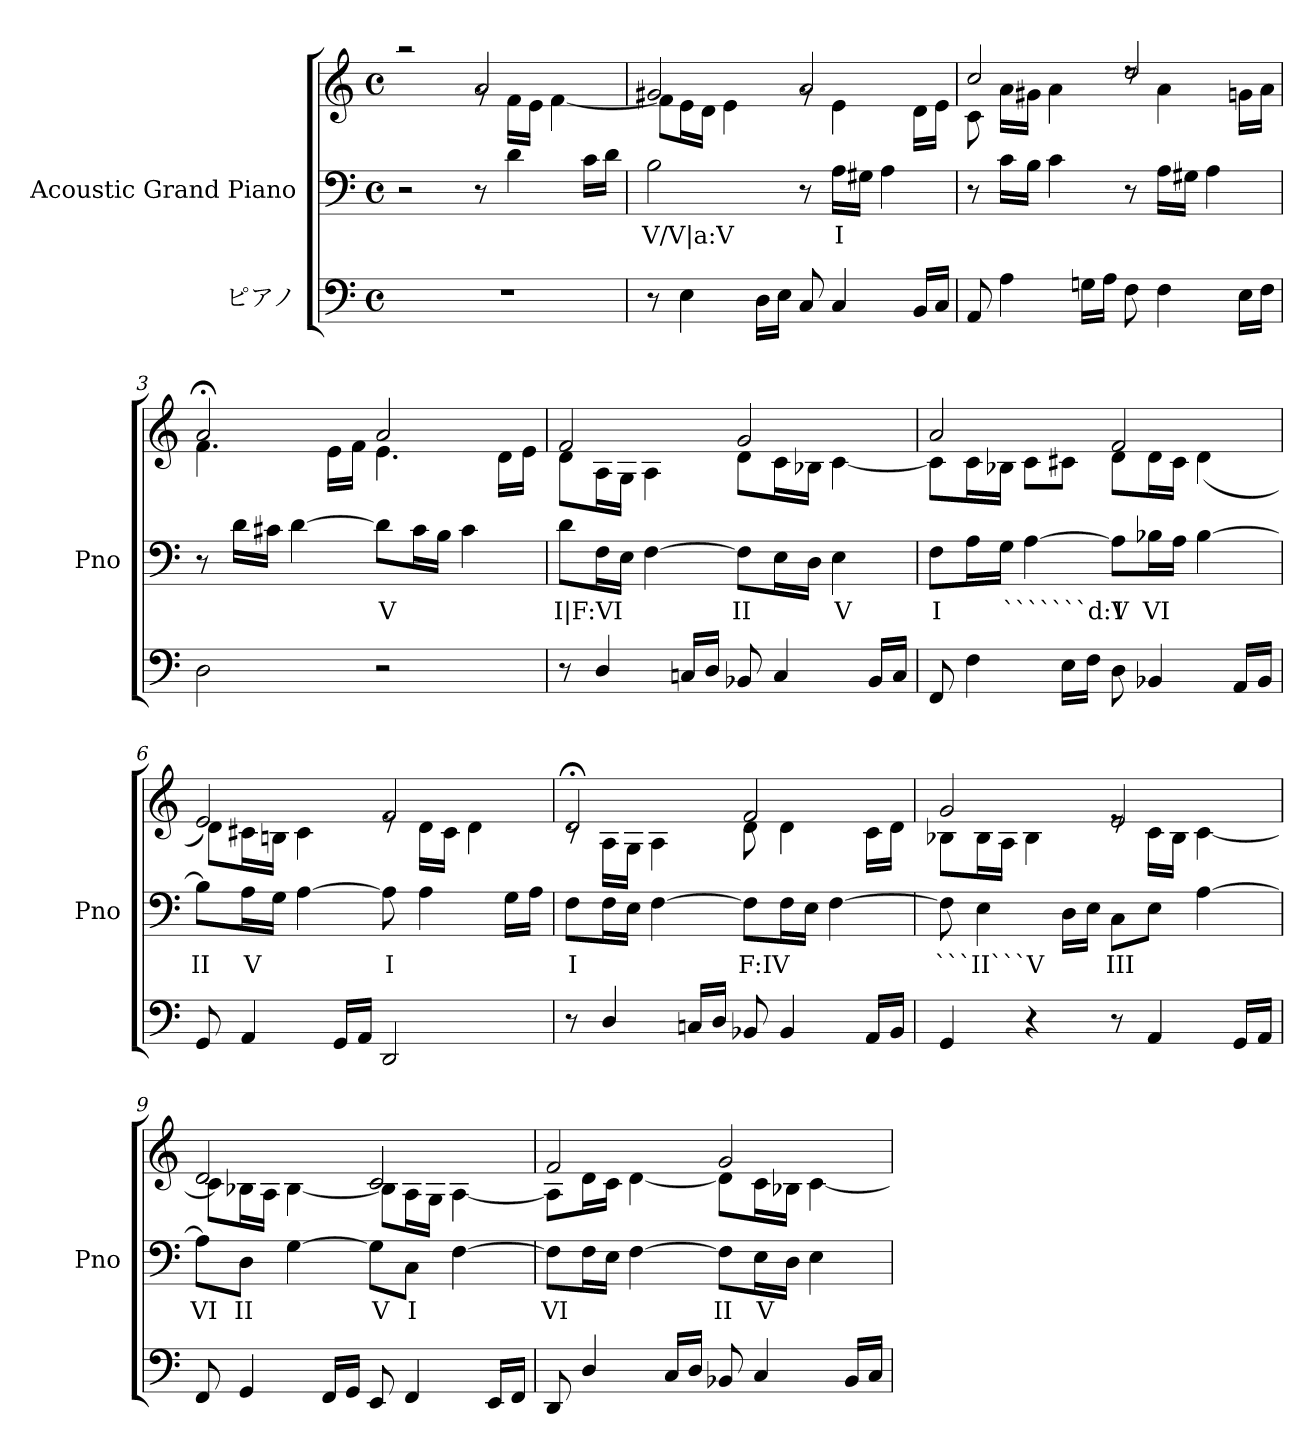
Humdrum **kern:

**kern	**kern	**text	**kern
*part2	*part1	*part1	*part1
*staff3	*staff2	*staff2	*staff1
*I"ピアノ	*I"Acoustic Grand Piano	*	*
*	*I'Pno	*	*
*clefF4	*clefF4	*	*clefG2
*k[]	*k[]	*	*k[]
*C:	*C:	*	*C:
*M4/4	*M4/4	*	*M4/4
*met(c)	*met(c)	*	*met(c)
*MM120	*MM120	*	*MM120
=	=	=	=
*	*	*	*^
1r	2r	.	2raa	2ryy
!	!	!LO:LY:b	!	!
.	8r	d:OI	2a/	8rg
.	4d\	.	.	16f\LL
.	.	.	.	16e\JJ
.	.	.	.	[<4f\
.	16c\LL	.	.	.
.	16d\JJ	.	.	.
=1	=1	=1	=1	=1
!	!	!LO:LY:b	!	!
8r	2B\	V/V|a:V	2g#X/	8f\L]
4E\	.	.	.	16e\L
.	.	.	.	16d\JJ
.	.	.	.	4e\
16D\LL	.	.	.	.
16E\JJ	.	.	.	.
8C/	8r	.	2a/	8rg
!	!	!LO:LY:b	!	!
4C/	16A\LL	I	.	4e\
.	16G#X\JJ	.	.	.
.	4A\	.	.	.
16BB/LL	.	.	.	16d\LL
16C/JJ	.	.	.	16e\JJ
=2	=2	=2	=2	=2
!	!	!LO:LY:b	!	!
8AA/	8r	I	2cc/	8c\
4A\	16c\LL	.	.	16a\LL
.	16B\JJ	.	.	16g#X\JJ
.	4c\	.	.	4a\
16Gn\LL	.	.	.	.
16A\JJ	.	.	.	.
!	!	!LO:LY:b	!	!
8F\	8r	IV|d:I	2dd/	8rdd
4F\	16A\LL	.	.	4a\
.	16G#X\JJ	.	.	.
.	4A\	.	.	.
16E\LL	.	.	.	16gn\LL
16F\JJ	.	.	.	16a\JJ
=3	=3	=3	=3	=3
!	!	!LO:LY:b	!	!
2D\	8r	I	2a;</	4.f\
.	16d\LL	.	.	.
.	16c#X\JJ	.	.	.
.	[4d\	.	.	.
.	.	.	.	16e\LL
.	.	.	.	16f\JJ
!	!	!LO:LY:b	!	!
2r	8d\L]	V	2a/	4.e\
.	16c#\L	.	.	.
.	16B\JJ	.	.	.
.	4c#\	.	.	.
.	.	.	.	16d\LL
.	.	.	.	16e\JJ
!!LO:LB:g=z	!!
=4	=4	=4	=4	=4
!	!	!LO:LY:b	!	!
8r	8d\L	I|F:VI	2f/	8d\L
4D/	16F\L	.	.	16A\L
.	16E\JJ	.	.	16G\JJ
.	[4F\	.	.	4A\
16Cn/LL	.	.	.	.
16D/JJ	.	.	.	.
!	!	!LO:LY:b	!	!
8BB-X/	8F\L]	II	2g/	8d\L
4C/	16E\L	.	.	16c\L
.	16D\JJ	.	.	16B-X\JJ
!	!	!LO:LY:b	!	!
.	4E\	V	.	[<4c\
16BB-/LL	.	.	.	.
16C/JJ	.	.	.	.
=5	=5	=5	=5	=5
!	!	!LO:LY:b	!	!
8FF/	8F\L	I	2a/	8c\L]
4F\	16A\L	.	.	16c\L
.	16G\JJ	.	.	16B-X\JJ
!	!	!LO:LY:b	!	!
.	[4A\	```````d:V	.	8c\L
16E\LL	.	.	.	8c#X\J
16F\JJ	.	.	.	.
!	!	!LO:LY:b	!	!
8D\	8A\L]	I	2f/	8d\L
!	!	!LO:LY:b	!	!
4BB-X/	16B-X\L	VI	.	16d\L
.	16A\JJ	.	.	16c#\JJ
.	[4B-\	.	.	(<4d\
16AA/LL	.	.	.	.
16BB-/JJ	.	.	.	.
=6	=6	=6	=6	=6
!	!	!LO:LY:b	!	!
8GG/	8B-\L]	II	2e/)	8d\L
!	!	!LO:LY:b	!	!
4AA/	16A\L	V	.	16c#X\L
.	16G\JJ	.	.	16Bn\JJ
.	[4A\	.	.	4c#\
16GG/LL	.	.	.	.
16AA/JJ	.	.	.	.
!	!	!LO:LY:b	!	!
2DD/	8A\]	I	2f/	8re
.	4A\	.	.	16d\LL
.	.	.	.	16c#\JJ
.	.	.	.	4d\
.	16G\LL	.	.	.
.	16A\JJ	.	.	.
=7	=7	=7	=7	=7
!	!	!LO:LY:b	!	!
8r	8F\L	I	2d;</	8rc
4D/	16F\L	.	.	16A\LL
.	16E\JJ	.	.	16G\JJ
.	[4F\	.	.	4A\
16Cn/LL	.	.	.	.
16D/JJ	.	.	.	.
!	!	!LO:LY:b	!	!
8BB-X/	8F\L]	F:IV	2f/	8d\
4BB-/	16F\L	.	.	4d\
.	16E\JJ	.	.	.
.	[4F\	.	.	.
16AA/LL	.	.	.	16c\LL
16BB-/JJ	.	.	.	16d\JJ
!!LO:PB:g=z	!!
=8	=8	=8	=8	=8
!	!	!LO:LY:b	!	!
4GG/	8F\]	```II```V	2g/	8B-X\L
.	4E\	.	.	16B-\L
.	.	.	.	16A\JJ
4r	.	.	.	4B-\
.	16D\LL	.	.	.
.	16E\JJ	.	.	.
!	!	!LO:LY:b	!	!
8r	8C\L	III	2e/	8re
4AA/	8E\J	.	.	16c\LL
.	.	.	.	16B-\JJ
.	[4A\	.	.	[<4c\
16GG/LL	.	.	.	.
16AA/JJ	.	.	.	.
=9	=9	=9	=9	=9
!	!	!LO:LY:b	!	!
8FF/	8A\L]	VI	2d/	8c\L]
!	!	!LO:LY:b	!	!
4GG/	8D\J	II	.	16B-X\L
.	.	.	.	16A\JJ
.	[4G\	.	.	[<4B-\
16FF/LL	.	.	.	.
16GG/JJ	.	.	.	.
!	!	!LO:LY:b	!	!
8EE/	8G\L]	V	2c/	8B-\L]
!	!	!LO:LY:b	!	!
4FF/	8C\J	I	.	16A\L
.	.	.	.	16G\JJ
.	[4F\	.	.	[<4A\
16EE/LL	.	.	.	.
16FF/JJ	.	.	.	.
=10	=10	=10	=10	=10
!	!	!LO:LY:b	!	!
8DD/	8F\L]	VI	2f/	8A\L]
4D/	16F\L	.	.	16d\L
.	16E\JJ	.	.	16c\JJ
.	[4F\	.	.	[<4d\
16C/LL	.	.	.	.
16D/JJ	.	.	.	.
!	!	!LO:LY:b	!	!
8BB-X/	8F\L]	II	2g/	8d\L]
!	!	!LO:LY:b	!	!
4C/	16E\L	V	.	16c\L
.	16D\JJ	.	.	16B-X\JJ
.	4E\	.	.	[<4c\
16BB-/LL	.	.	.	.
16C/JJ	.	.	.	.
*	*	*	*v	*v
=	=	=	=
*-	*-	*-	*-
